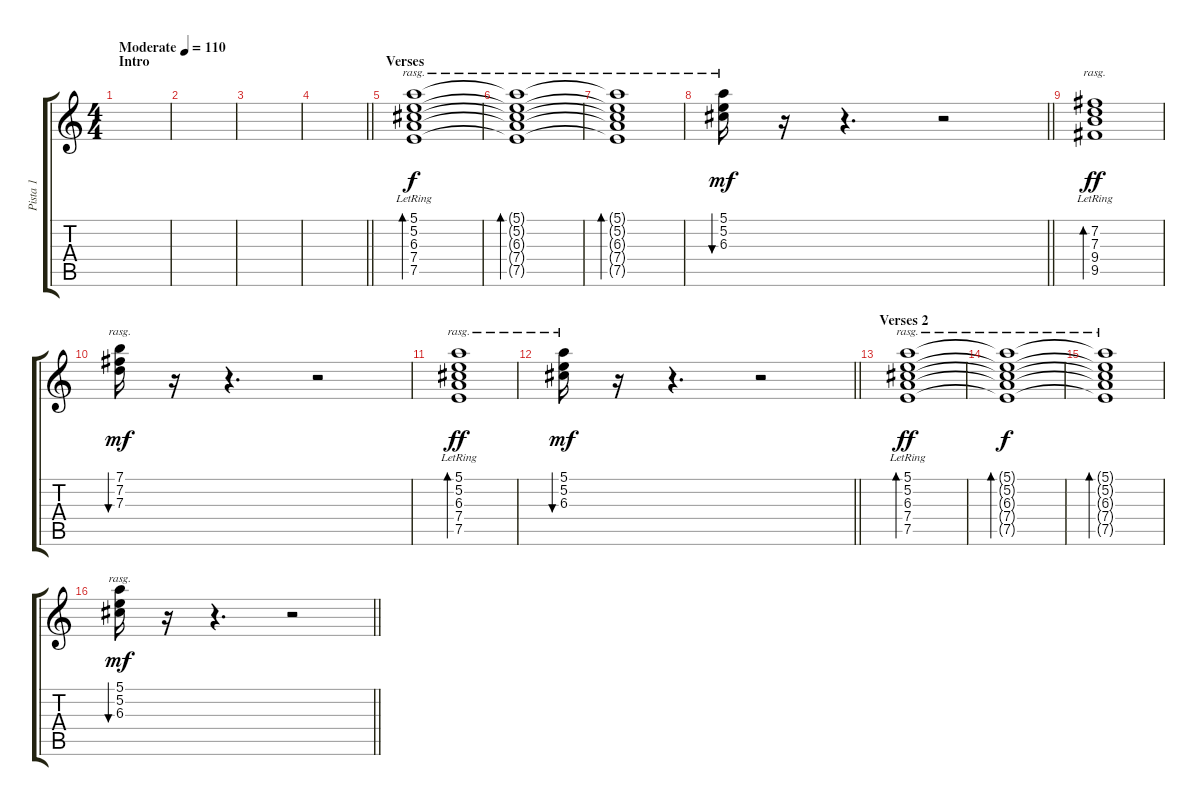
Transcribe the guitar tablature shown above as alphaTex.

\track ("Pista 1" "Pista 1") {instrument electricguitarjazz}
\staff {score tabs}
\tuning (E4 B3 G3 D3 A2 E2) {hide}
\ts (4 4)
\section ("" "Intro")
\tempo (110 "Moderate")
\clef g2
\ks c
|
|
|
\barLineRight lightlight
|
\section ("" "Verses")
(5.1{lr} 5.2{lr} 6.3{lr} 7.4{lr} 7.5{lr}).1{bd 480 rasg ii} |
(5.1{t} 5.2{t} 6.3{t} 7.4{t} 7.5{t}).1{bd 480 rasg ii dy f} |
(5.1{t} 5.2{t} 6.3{t} 7.4{t} 7.5{t}).1{bd 480 rasg ii} |
\barLineRight lightlight
(5.1 5.2 6.3).16{bu 60 rasg ii dy mf} r.16 r.4{d} r.2 |
(7.2{lr} 7.3{lr} 9.4 9.5).1{bd 480 rasg ii dy ff} |
(7.1 7.2 7.3).16{bu 240 rasg ii dy mf} r.16 r.4{d} r.2 |
(5.1{lr} 5.2{lr} 6.3{lr} 7.4{lr} 7.5{lr}).1{bd 480 rasg ii dy ff} |
\barLineRight lightlight
(5.1 5.2 6.3).16{bu 60 rasg ii dy mf} r.16 r.4{d} r.2 |
\section ("" "Verses 2")
(5.1{lr} 5.2{lr} 6.3{lr} 7.4{lr} 7.5{lr}).1{bd 480 rasg ii dy ff} |
(5.1{t} 5.2{t} 6.3{t} 7.4{t} 7.5{t}).1{bd 480 rasg ii dy f} |
(5.1{t} 5.2{t} 6.3{t} 7.4{t} 7.5{t}).1{bd 480 rasg ii} |
\barLineRight lightlight
(5.1 5.2 6.3).16{bu 60 rasg ii dy mf} r.16 r.4{d} r.2
